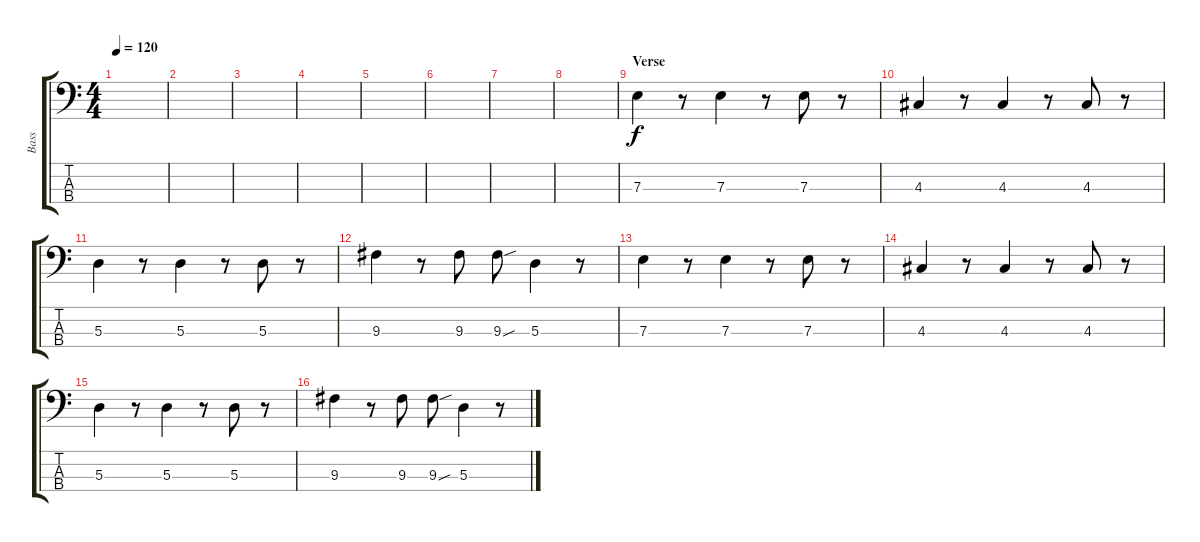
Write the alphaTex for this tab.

\track ("Bass" "Bass") {instrument electricbassfinger}
\staff {score tabs}
\tuning (G2 D2 A1 E1) {hide}
\ts (4 4)
\tempo 120
\clef f4
\ks c
|
|
|
|
|
|
|
|
\section ("" "Verse")
7.3.4 r.8 7.3.4 r.8 7.3.8 r.8 |
4.3.4 r.8 4.3.4 r.8 4.3.8 r.8 |
5.3.4 r.8 5.3.4 r.8 5.3.8 r.8 |
9.3.4 r.8 9.3.8 9.3{sou}.8 5.3.4 r.8 |
7.3.4 r.8 7.3.4 r.8 7.3.8 r.8 |
4.3.4 r.8 4.3.4 r.8 4.3.8 r.8 |
5.3.4 r.8 5.3.4 r.8 5.3.8 r.8 |
9.3.4 r.8 9.3.8 9.3{sou}.8 5.3.4 r.8
